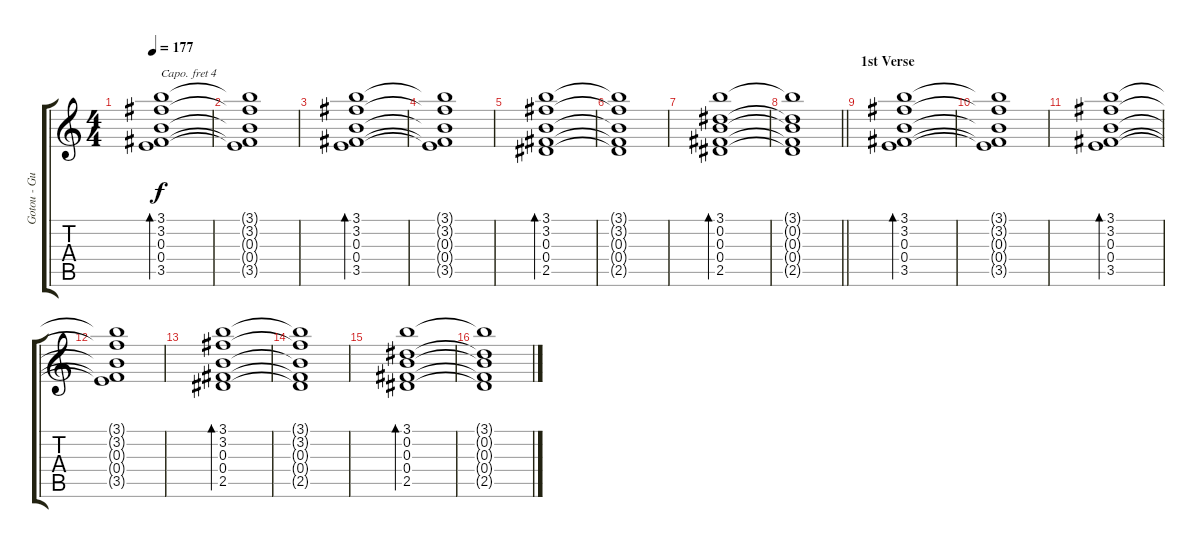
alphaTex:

\track ("Gotou - Guitar" "Gotou - Gu") {instrument acousticguitarsteel}
\staff {score tabs}
\capo 4
\tuning (E4 B3 G3 D3 A2 E2) {hide}
\ts (4 4)
\tempo 177
\clef g2
\ks c
(3.1 3.2 0.3 0.4 3.5).1{bd 240 dy f} |
(3.1{t} 3.2{t} 0.3{t} 0.4{t} 3.5{t}).1 |
(3.1 3.2 0.3 0.4 3.5).1{bd 240} |
(3.1{t} 3.2{t} 0.3{t} 0.4{t} 3.5{t}).1 |
(3.1 3.2 0.3 0.4 2.5).1{bd 240} |
(3.1{t} 3.2{t} 0.3{t} 0.4{t} 2.5{t}).1 |
(3.1 0.2 0.3 0.4 2.5).1{bd 240} |
\barLineRight lightlight
(3.1{t} 0.2{t} 0.3{t} 0.4{t} 2.5{t}).1 |
\section ("" "1st Verse")
(3.1 3.2 0.3 0.4 3.5).1{bd 240} |
(3.1{t} 3.2{t} 0.3{t} 0.4{t} 3.5{t}).1 |
(3.1 3.2 0.3 0.4 3.5).1{bd 240} |
(3.1{t} 3.2{t} 0.3{t} 0.4{t} 3.5{t}).1 |
(3.1 3.2 0.3 0.4 2.5).1{bd 240} |
(3.1{t} 3.2{t} 0.3{t} 0.4{t} 2.5{t}).1 |
(3.1 0.2 0.3 0.4 2.5).1{bd 240} |
(3.1{t} 0.2{t} 0.3{t} 0.4{t} 2.5{t}).1
